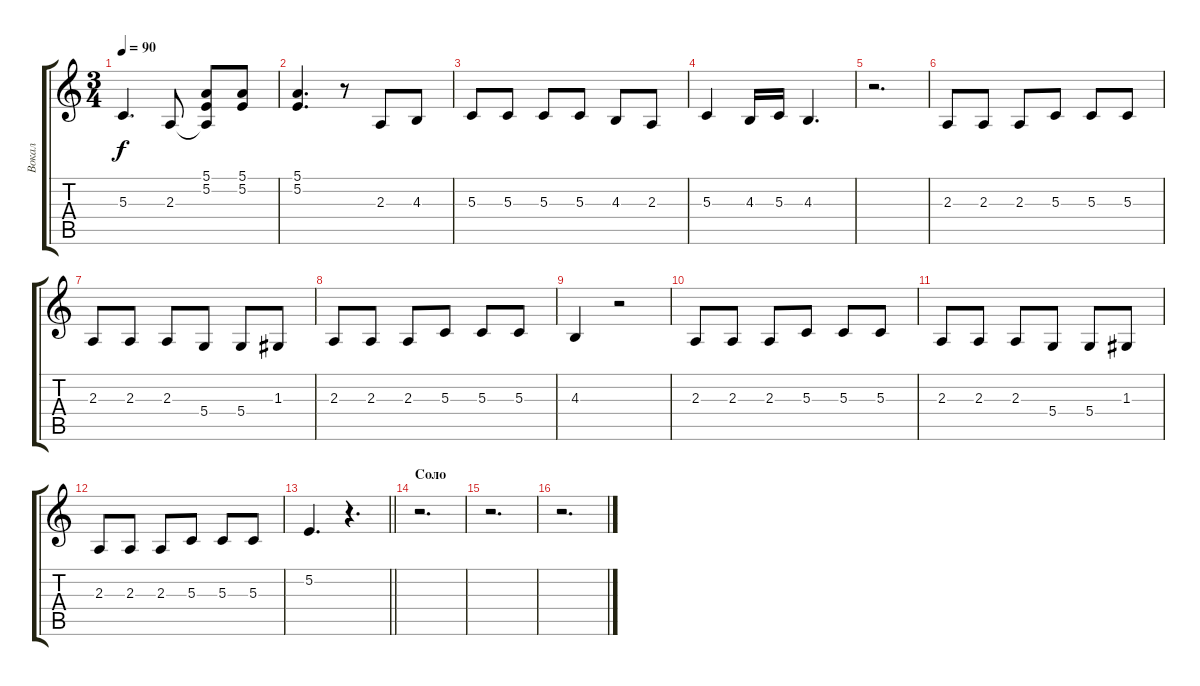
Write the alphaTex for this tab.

\track ("Вокал" "Вокал") {instrument tenorsax}
\staff {score tabs}
\tuning (E4 B3 G3 D3 A2 E2) {hide}
\ts (3 4)
\tempo 90
\clef g2
\ks c
5.3.4{d dy f} 2.3.8 (5.1 5.2 2.3{t}).8 (5.1 5.2).8 |
(5.1 5.2).4{d} r.8 2.3.8 4.3.8 |
5.3.8 5.3.8 5.3.8 5.3.8 4.3.8 2.3.8 |
5.3.4 4.3.16 5.3.16 4.3.4{d} |
r.2{d} |
2.3.8 2.3.8 2.3.8 5.3.8 5.3.8 5.3.8 |
2.3.8 2.3.8 2.3.8 5.4.8 5.4.8 1.3.8 |
2.3.8 2.3.8 2.3.8 5.3.8 5.3.8 5.3.8 |
4.3.4 r.2 |
2.3.8 2.3.8 2.3.8 5.3.8 5.3.8 5.3.8 |
2.3.8 2.3.8 2.3.8 5.4.8 5.4.8 1.3.8 |
2.3.8 2.3.8 2.3.8 5.3.8 5.3.8 5.3.8 |
\barLineRight lightlight
5.2.4{d} r.4{d} |
\section ("" "Соло")
r.2{d} |
r.2{d} |
r.2{d}
